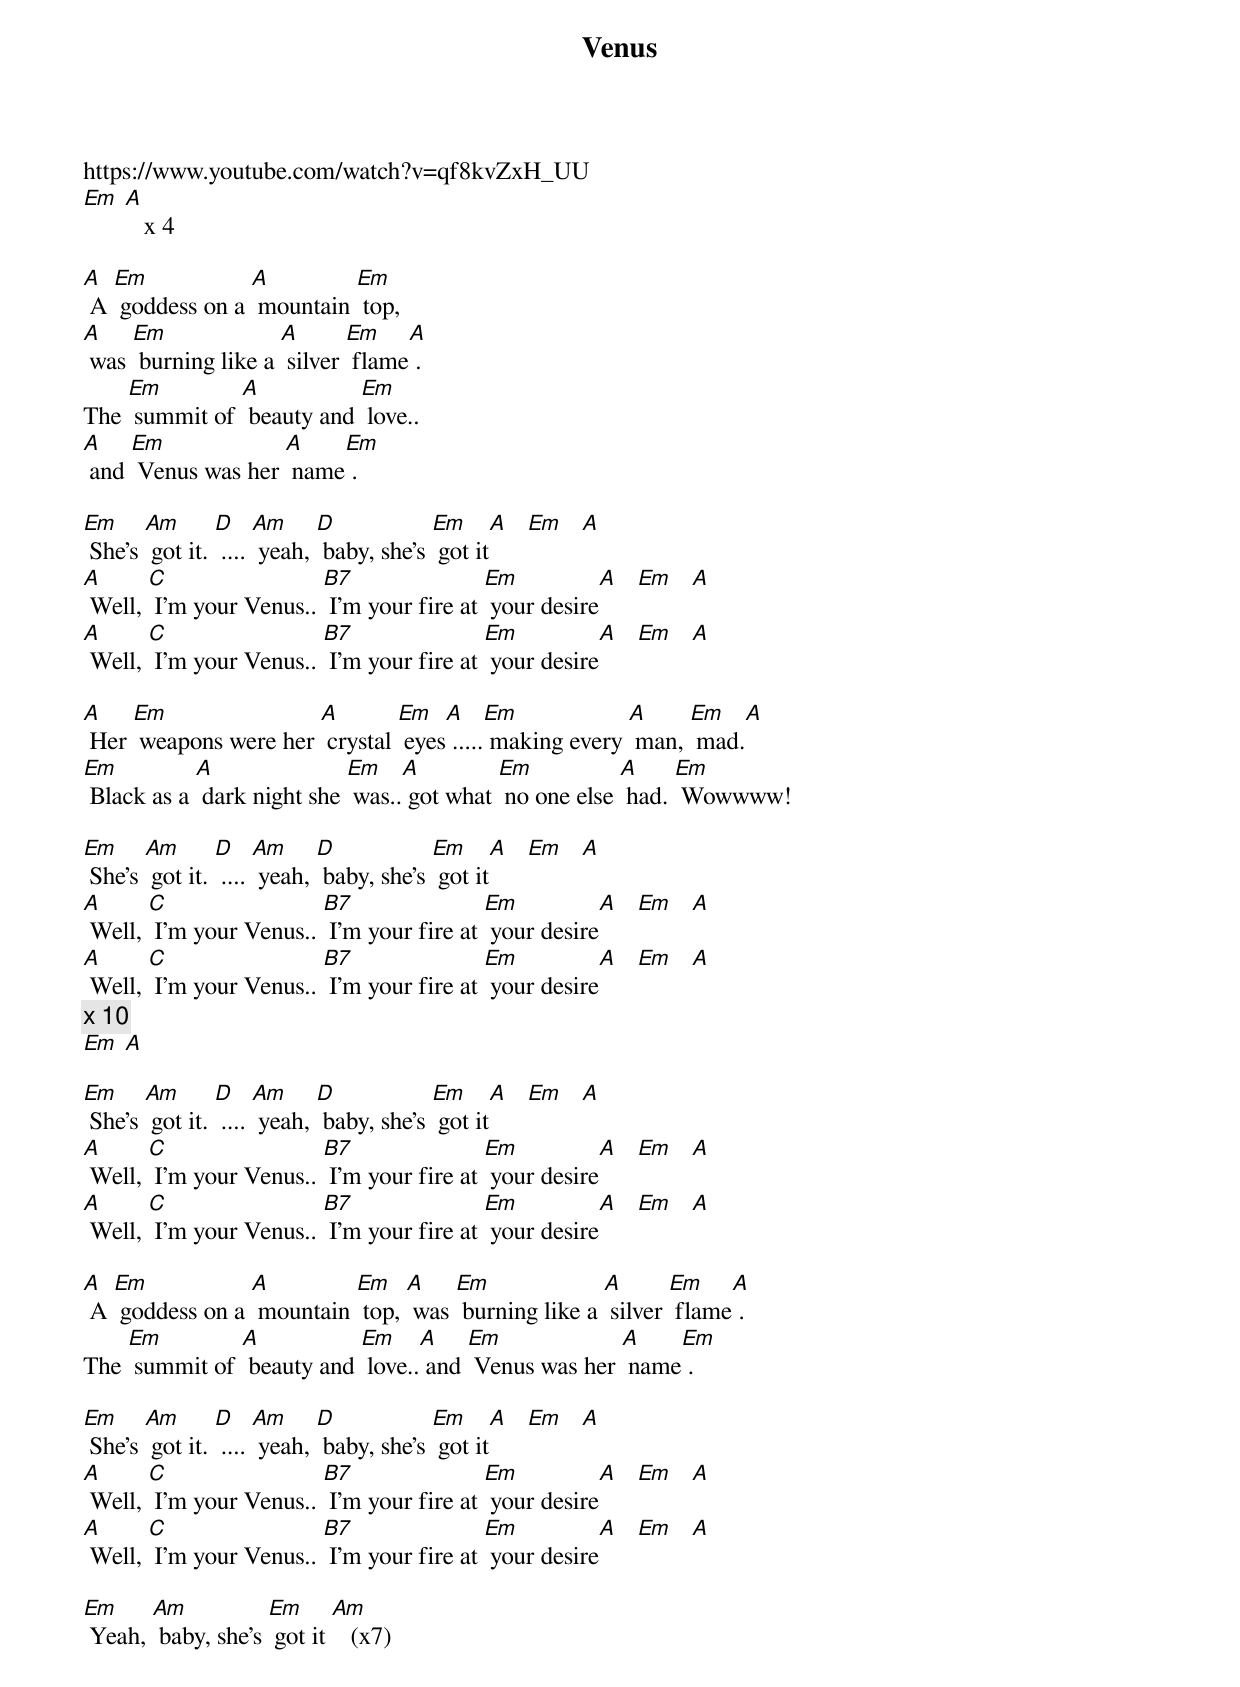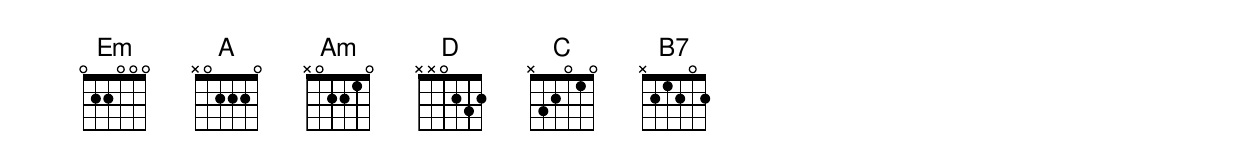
{t:Venus}
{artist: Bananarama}
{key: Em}
https://www.youtube.com/watch?v=qf8kvZxH_UU
{c: }
[Em] [A]   x 4

[A] A [Em] goddess on a [A] mountain [Em] top,
[A] was [Em] burning like a [A] silver [Em] flame[A] .
The [Em] summit of [A] beauty and [Em] love..
[A] and [Em] Venus was her [A] name[Em] .

{c: }
[Em] She's [Am] got it. [D] .... [Am] yeah, [D] baby, she's [Em] got it[A]   [Em]   [A]
[A] Well, [C] I'm your Venus.. [B7] I'm your fire at [Em] your desire[A]   [Em]   [A]
[A] Well, [C] I'm your Venus.. [B7] I'm your fire at [Em] your desire[A]   [Em]   [A]

{c: }
[A] Her [Em] weapons were her [A] crystal [Em] eyes[A] .....[Em] making every [A] man, [Em] mad.[A]
[Em] Black as a [A] dark night she [Em] was..[A] got what [Em] no one else [A] had. [Em] Wowwww!

{c: }
[Em] She's [Am] got it. [D] .... [Am] yeah, [D] baby, she's [Em] got it[A]   [Em]   [A]
[A] Well, [C] I'm your Venus.. [B7] I'm your fire at [Em] your desire[A]   [Em]   [A]
[A] Well, [C] I'm your Venus.. [B7] I'm your fire at [Em] your desire[A]   [Em]   [A]
{c: x 10}
[Em] [A]

{c: }
[Em] She's [Am] got it. [D] .... [Am] yeah, [D] baby, she's [Em] got it[A]   [Em]   [A]
[A] Well, [C] I'm your Venus.. [B7] I'm your fire at [Em] your desire[A]   [Em]   [A]
[A] Well, [C] I'm your Venus.. [B7] I'm your fire at [Em] your desire[A]   [Em]   [A]

{c: }
[A] A [Em] goddess on a [A] mountain [Em] top, [A] was [Em] burning like a [A] silver [Em] flame[A] .
The [Em] summit of [A] beauty and [Em] love..[A] and [Em] Venus was her [A] name[Em] .

{c: }
[Em] She's [Am] got it. [D] .... [Am] yeah, [D] baby, she's [Em] got it[A]   [Em]   [A]
[A] Well, [C] I'm your Venus.. [B7] I'm your fire at [Em] your desire[A]   [Em]   [A]
[A] Well, [C] I'm your Venus.. [B7] I'm your fire at [Em] your desire[A]   [Em]   [A]

{c: }
[Em] Yeah, [Am] baby, she's [Em] got it [Am]   (x7)
